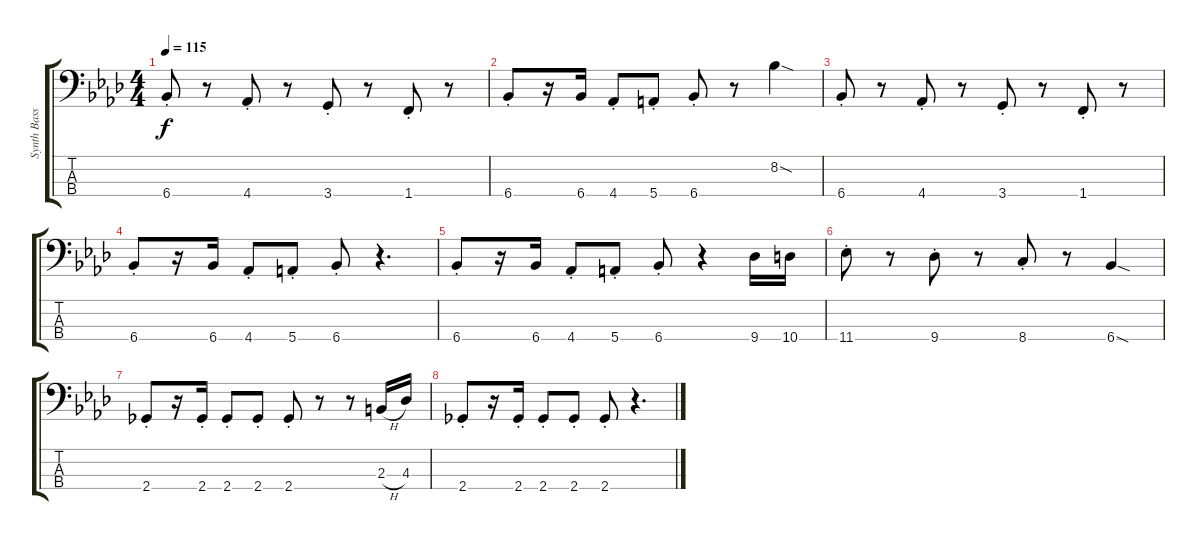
\track ("Synth Bass" "Synth Bass") {instrument synthbass1}
\staff {score tabs}
\tuning (G2 D2 A1 E1) {hide}
\ts (4 4)
\tempo 115
\clef f4
\ks ab
6.4{st}.8{dy f} r.8 4.4{st}.8 r.8 3.4{st}.8 r.8 1.4{st}.8 r.8 |
6.4{st}.8 r.16 6.4.16 4.4{st}.8 5.4{st}.8 6.4{st}.8 r.8 8.2{sod}.4 |
6.4{st}.8 r.8 4.4{st}.8 r.8 3.4{st}.8 r.8 1.4{st}.8 r.8 |
6.4{st}.8 r.16 6.4.16 4.4{st}.8 5.4{st}.8 6.4{st}.8 r.4{d} |
6.4{st}.8 r.16 6.4.16 4.4{st}.8 5.4{st}.8 6.4{st}.8 r.4 9.4.16 10.4.16 |
11.4{st}.8 r.8 9.4{st}.8 r.8 8.4{st}.8 r.8 6.4{sod}.4 |
2.4{st}.8 r.16 2.4{st}.16 2.4{st}.8 2.4{st}.8 2.4{st}.8 r.8 r.8 2.3{h}.16 4.3.16 |
2.4{st}.8 r.16 2.4{st}.16 2.4{st}.8 2.4{st}.8 2.4{st}.8 r.4{d}
